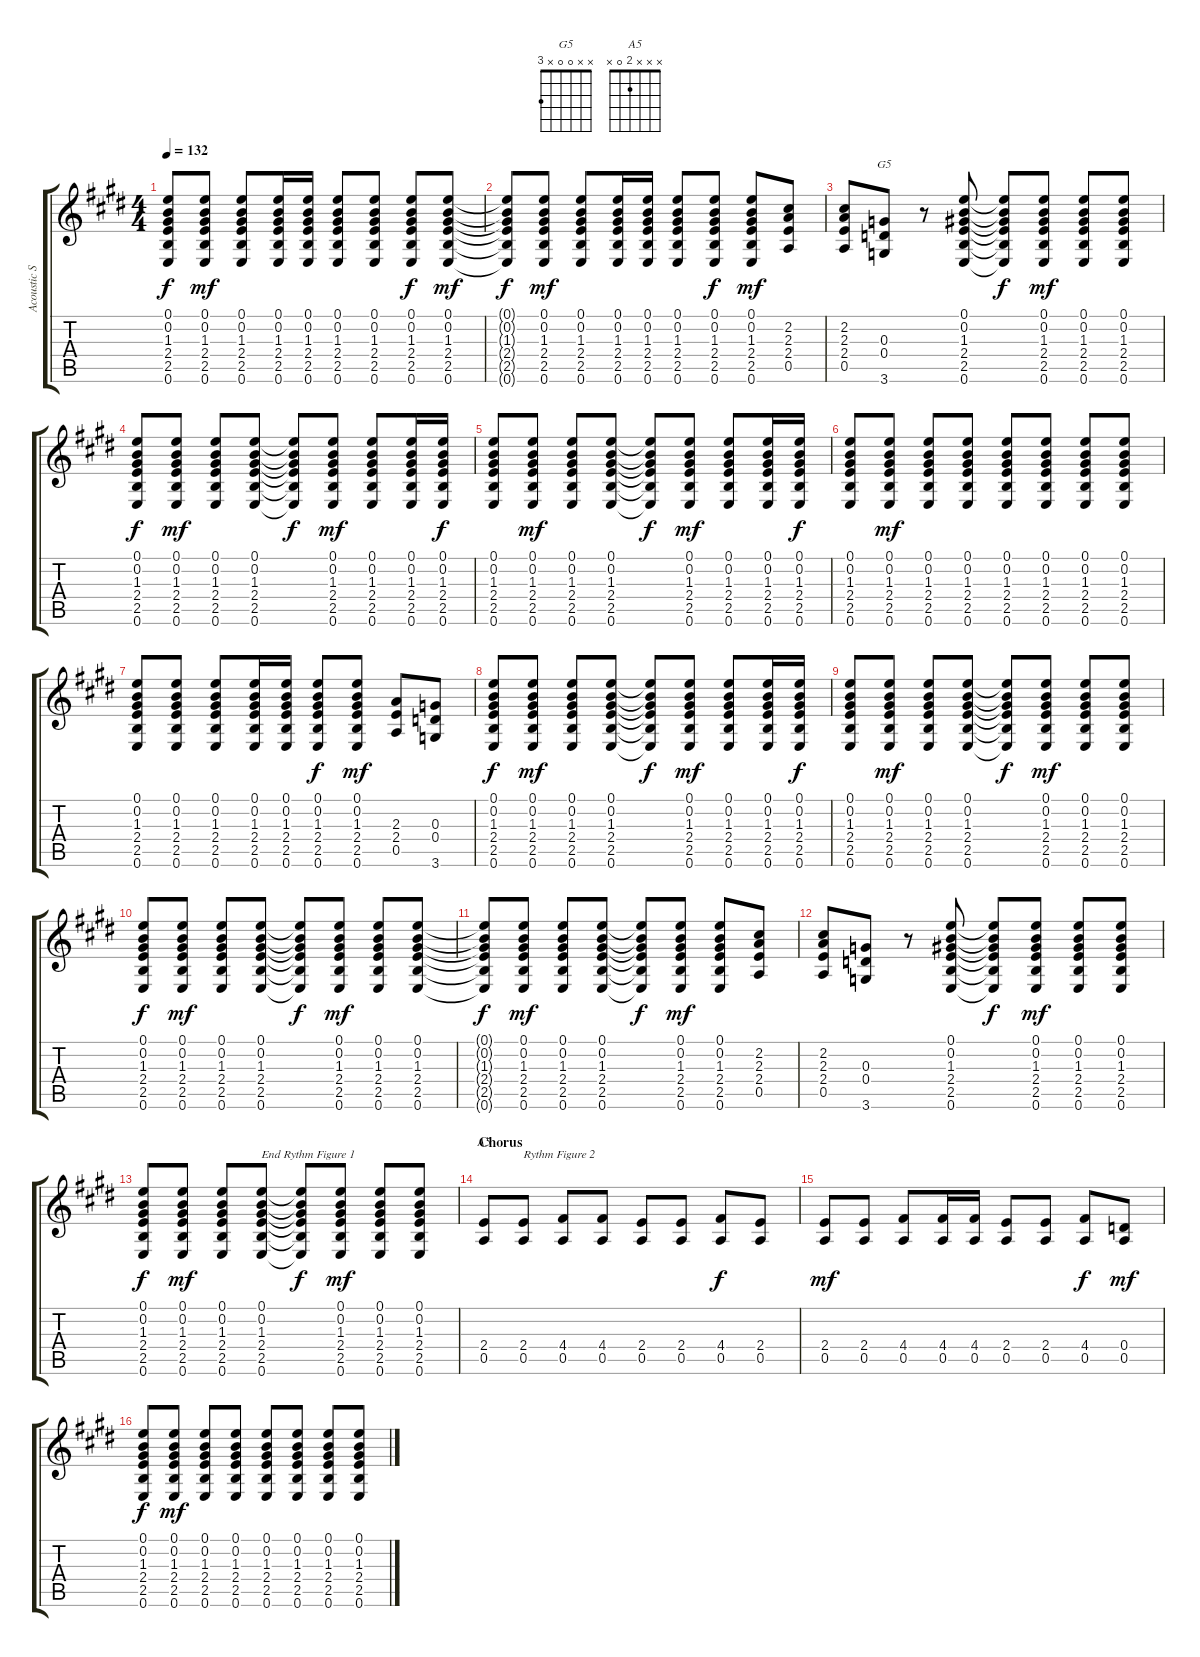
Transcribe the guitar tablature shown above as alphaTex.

\track ("Acoustic Strumming [Guitar V]" "Acoustic S") {instrument acousticguitarsteel}
\staff {score tabs}
\tuning (E4 B3 G3 D3 A2 E2) {hide}
\chord ("G5" x x 0 0 x 3)
\chord ("A5" x x x 2 0 x)
\ts (4 4)
\tempo 132
\clef g2
\ks e
(0.1 0.2 1.3 2.4 2.5 0.6).8{dy f} (0.1 0.2 1.3 2.4 2.5 0.6).8{dy mf} (0.1 0.2 1.3 2.4 2.5 0.6).8 (0.1 0.2 1.3 2.4 2.5 0.6).16 (0.1 0.2 1.3 2.4 2.5 0.6).16 (0.1 0.2 1.3 2.4 2.5 0.6).8 (0.1 0.2 1.3 2.4 2.5 0.6).8 (0.1 0.2 1.3 2.4 2.5 0.6).8{dy f} (0.1 0.2 1.3 2.4 2.5 0.6).8{dy mf} |
(0.1{t} 0.2{t} 1.3{t} 2.4{t} 2.5{t} 0.6{t}).8{dy f} (0.1 0.2 1.3 2.4 2.5 0.6).8{dy mf} (0.1 0.2 1.3 2.4 2.5 0.6).8 (0.1 0.2 1.3 2.4 2.5 0.6).16 (0.1 0.2 1.3 2.4 2.5 0.6).16 (0.1 0.2 1.3 2.4 2.5 0.6).8 (0.1 0.2 1.3 2.4 2.5 0.6).8{dy f} (0.1 0.2 1.3 2.4 2.5 0.6).8{dy mf} (2.2 2.3 2.4 0.5).8 |
(2.2 2.3 2.4 0.5).8 (0.3 0.4 3.6).8{ch "G5"} r.8 (0.1 0.2 1.3 2.4 2.5 0.6).8 (0.1{t} 0.2{t} 1.3{t} 2.4{t} 2.5{t} 0.6{t}).8{dy f} (0.1 0.2 1.3 2.4 2.5 0.6).8{dy mf} (0.1 0.2 1.3 2.4 2.5 0.6).8 (0.1 0.2 1.3 2.4 2.5 0.6).8 |
(0.1 0.2 1.3 2.4 2.5 0.6).8{dy f} (0.1 0.2 1.3 2.4 2.5 0.6).8{dy mf} (0.1 0.2 1.3 2.4 2.5 0.6).8 (0.1 0.2 1.3 2.4 2.5 0.6).8 (0.1{t} 0.2{t} 1.3{t} 2.4{t} 2.5{t} 0.6{t}).8{dy f} (0.1 0.2 1.3 2.4 2.5 0.6).8{dy mf} (0.1 0.2 1.3 2.4 2.5 0.6).8 (0.1 0.2 1.3 2.4 2.5 0.6).16 (0.1 0.2 1.3 2.4 2.5 0.6).16{dy f} |
(0.1 0.2 1.3 2.4 2.5 0.6).8 (0.1 0.2 1.3 2.4 2.5 0.6).8{dy mf} (0.1 0.2 1.3 2.4 2.5 0.6).8 (0.1 0.2 1.3 2.4 2.5 0.6).8 (0.1{t} 0.2{t} 1.3{t} 2.4{t} 2.5{t} 0.6{t}).8{dy f} (0.1 0.2 1.3 2.4 2.5 0.6).8{dy mf} (0.1 0.2 1.3 2.4 2.5 0.6).8 (0.1 0.2 1.3 2.4 2.5 0.6).16 (0.1 0.2 1.3 2.4 2.5 0.6).16{dy f} |
(0.1 0.2 1.3 2.4 2.5 0.6).8 (0.1 0.2 1.3 2.4 2.5 0.6).8{dy mf} (0.1 0.2 1.3 2.4 2.5 0.6).8 (0.1 0.2 1.3 2.4 2.5 0.6).8 (0.1 0.2 1.3 2.4 2.5 0.6).8 (0.1 0.2 1.3 2.4 2.5 0.6).8 (0.1 0.2 1.3 2.4 2.5 0.6).8 (0.1 0.2 1.3 2.4 2.5 0.6).8 |
(0.1 0.2 1.3 2.4 2.5 0.6).8 (0.1 0.2 1.3 2.4 2.5 0.6).8 (0.1 0.2 1.3 2.4 2.5 0.6).8 (0.1 0.2 1.3 2.4 2.5 0.6).16 (0.1 0.2 1.3 2.4 2.5 0.6).16 (0.1 0.2 1.3 2.4 2.5 0.6).8{dy f} (0.1 0.2 1.3 2.4 2.5 0.6).8{dy mf} (2.3 2.4 0.5).8 (0.3 0.4 3.6).8 |
(0.1 0.2 1.3 2.4 2.5 0.6).8{dy f} (0.1 0.2 1.3 2.4 2.5 0.6).8{dy mf} (0.1 0.2 1.3 2.4 2.5 0.6).8 (0.1 0.2 1.3 2.4 2.5 0.6).8 (0.1{t} 0.2{t} 1.3{t} 2.4{t} 2.5{t} 0.6{t}).8{dy f} (0.1 0.2 1.3 2.4 2.5 0.6).8{dy mf} (0.1 0.2 1.3 2.4 2.5 0.6).8 (0.1 0.2 1.3 2.4 2.5 0.6).16 (0.1 0.2 1.3 2.4 2.5 0.6).16{dy f} |
(0.1 0.2 1.3 2.4 2.5 0.6).8 (0.1 0.2 1.3 2.4 2.5 0.6).8{dy mf} (0.1 0.2 1.3 2.4 2.5 0.6).8 (0.1 0.2 1.3 2.4 2.5 0.6).8 (0.1{t} 0.2{t} 1.3{t} 2.4{t} 2.5{t} 0.6{t}).8{dy f} (0.1 0.2 1.3 2.4 2.5 0.6).8{dy mf} (0.1 0.2 1.3 2.4 2.5 0.6).8 (0.1 0.2 1.3 2.4 2.5 0.6).8 |
(0.1 0.2 1.3 2.4 2.5 0.6).8{dy f} (0.1 0.2 1.3 2.4 2.5 0.6).8{dy mf} (0.1 0.2 1.3 2.4 2.5 0.6).8 (0.1 0.2 1.3 2.4 2.5 0.6).8 (0.1{t} 0.2{t} 1.3{t} 2.4{t} 2.5{t} 0.6{t}).8{dy f} (0.1 0.2 1.3 2.4 2.5 0.6).8{dy mf} (0.1 0.2 1.3 2.4 2.5 0.6).8 (0.1 0.2 1.3 2.4 2.5 0.6).8 |
(0.1{t} 0.2{t} 1.3{t} 2.4{t} 2.5{t} 0.6{t}).8{dy f} (0.1 0.2 1.3 2.4 2.5 0.6).8{dy mf} (0.1 0.2 1.3 2.4 2.5 0.6).8 (0.1 0.2 1.3 2.4 2.5 0.6).8 (0.1{t} 0.2{t} 1.3{t} 2.4{t} 2.5{t} 0.6{t}).8{dy f} (0.1 0.2 1.3 2.4 2.5 0.6).8{dy mf} (0.1 0.2 1.3 2.4 2.5 0.6).8 (2.2 2.3 2.4 0.5).8 |
(2.2 2.3 2.4 0.5).8 (0.3 0.4 3.6).8 r.8 (0.1 0.2 1.3 2.4 2.5 0.6).8 (0.1{t} 0.2{t} 1.3{t} 2.4{t} 2.5{t} 0.6{t}).8{dy f} (0.1 0.2 1.3 2.4 2.5 0.6).8{dy mf} (0.1 0.2 1.3 2.4 2.5 0.6).8 (0.1 0.2 1.3 2.4 2.5 0.6).8 |
(0.1 0.2 1.3 2.4 2.5 0.6).8{dy f} (0.1 0.2 1.3 2.4 2.5 0.6).8{dy mf} (0.1 0.2 1.3 2.4 2.5 0.6).8 (0.1 0.2 1.3 2.4 2.5 0.6).8{txt "End Rythm Figure 1"} (0.1{t} 0.2{t} 1.3{t} 2.4{t} 2.5{t} 0.6{t}).8{dy f} (0.1 0.2 1.3 2.4 2.5 0.6).8{dy mf} (0.1 0.2 1.3 2.4 2.5 0.6).8 (0.1 0.2 1.3 2.4 2.5 0.6).8 |
\section ("" "Chorus")
(2.4 0.5).8{ch "A5"} (2.4 0.5).8{txt "Rythm Figure 2"} (4.4 0.5).8 (4.4 0.5).8 (2.4 0.5).8 (2.4 0.5).8 (4.4 0.5).8{dy f} (2.4 0.5).8 |
(2.4 0.5).8{dy mf} (2.4 0.5).8 (4.4 0.5).8 (4.4 0.5).16 (4.4 0.5).16 (2.4 0.5).8 (2.4 0.5).8 (4.4 0.5).8{dy f} (0.4 0.5).8{dy mf} |
(0.1 0.2 1.3 2.4 2.5 0.6).8{dy f} (0.1 0.2 1.3 2.4 2.5 0.6).8{dy mf} (0.1 0.2 1.3 2.4 2.5 0.6).8 (0.1 0.2 1.3 2.4 2.5 0.6).8 (0.1 0.2 1.3 2.4 2.5 0.6).8 (0.1 0.2 1.3 2.4 2.5 0.6).8 (0.1 0.2 1.3 2.4 2.5 0.6).8 (0.1 0.2 1.3 2.4 2.5 0.6).8
